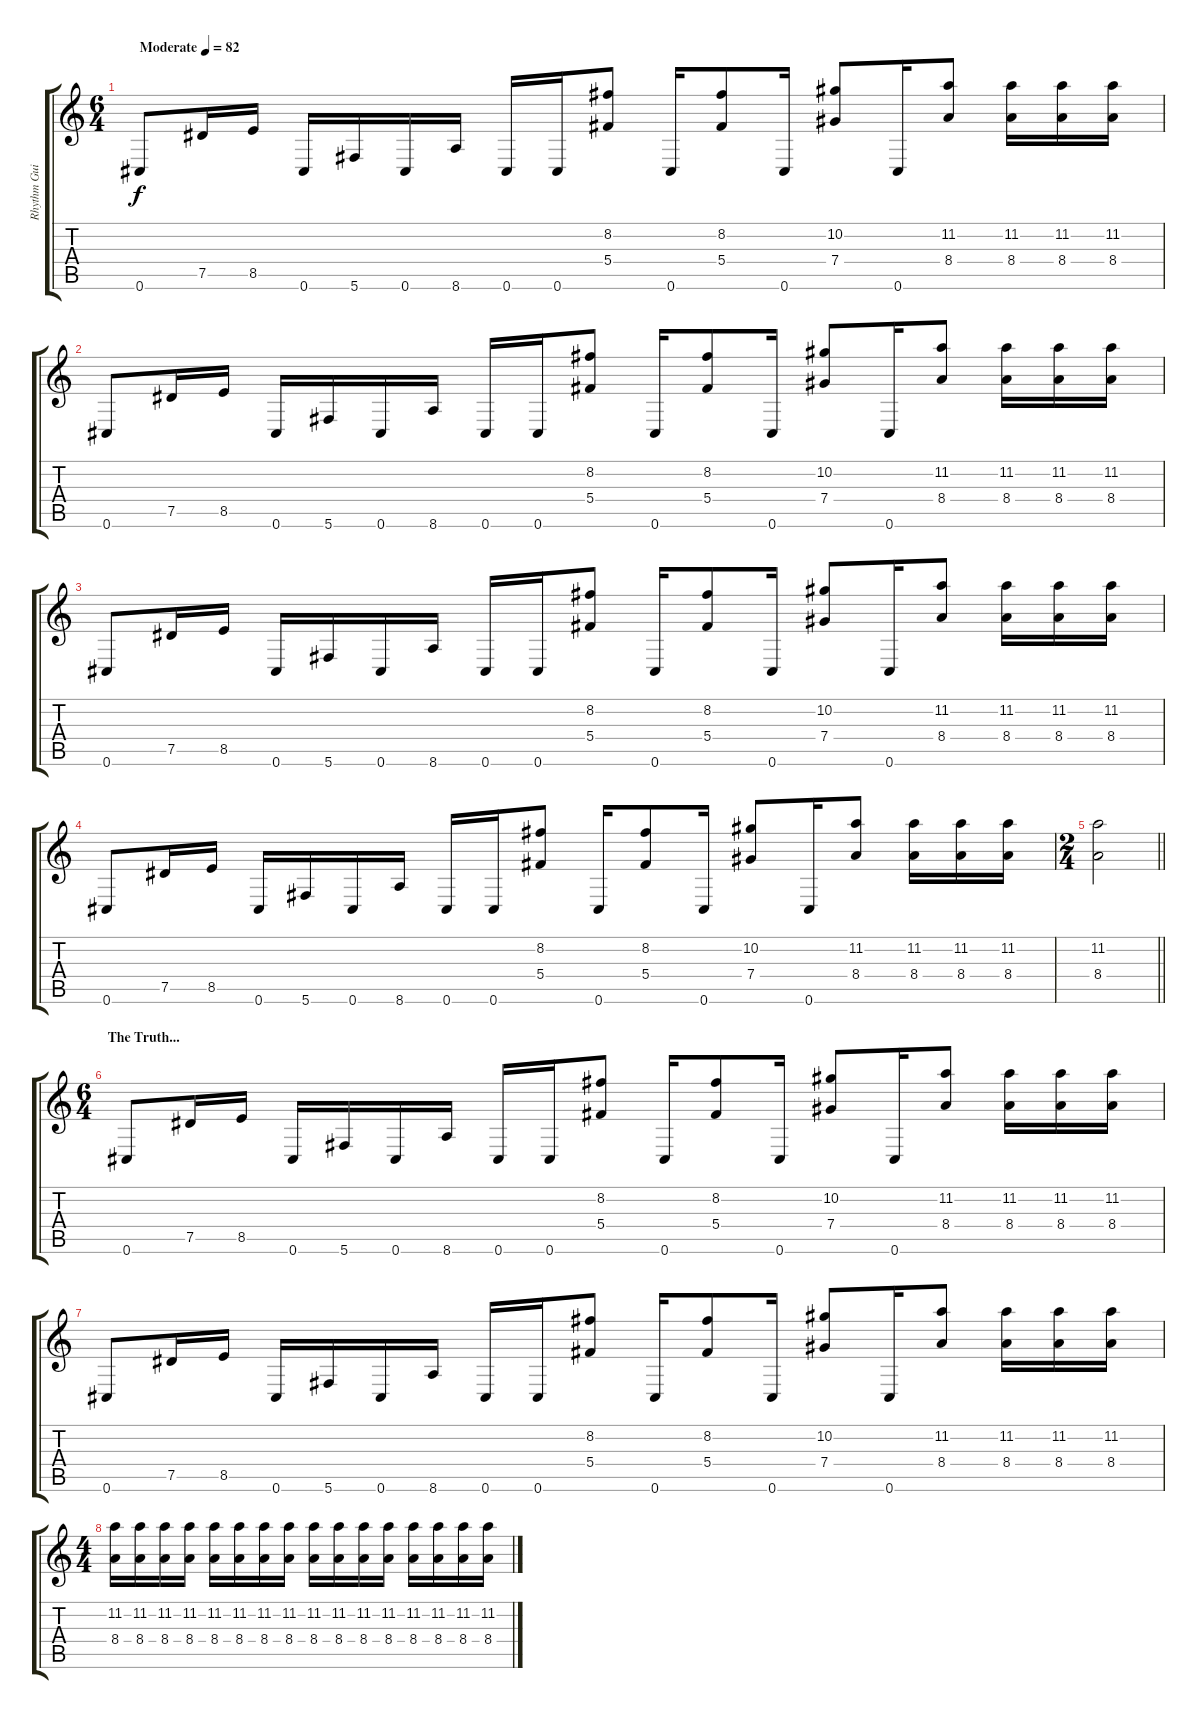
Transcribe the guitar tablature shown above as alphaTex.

\track ("Rhythm Guitar" "Rhythm Gui") {instrument overdrivenguitar}
\staff {score tabs}
\tuning (Eb4 Bb3 Gb3 Db3 Ab2 Db2) {hide}
\ts (6 4)
\tempo (82 "Moderate")
\clef g2
\ks c
0.6.8{dy f instrument overdrivenguitar} 7.5.16 8.5.16 0.6.16 5.6.16 0.6.16 8.6.16 0.6.16 0.6.16 (8.2 5.4).8 0.6.16 (8.2 5.4).8 0.6.16 (10.2 7.4).8 0.6.16 (11.2 8.4).8 (11.2 8.4).16 (11.2 8.4).16 (11.2 8.4).16 |
0.6.8 7.5.16 8.5.16 0.6.16 5.6.16 0.6.16 8.6.16 0.6.16 0.6.16 (8.2 5.4).8 0.6.16 (8.2 5.4).8 0.6.16 (10.2 7.4).8 0.6.16 (11.2 8.4).8 (11.2 8.4).16 (11.2 8.4).16 (11.2 8.4).16 |
0.6.8 7.5.16 8.5.16 0.6.16 5.6.16 0.6.16 8.6.16 0.6.16 0.6.16 (8.2 5.4).8 0.6.16 (8.2 5.4).8 0.6.16 (10.2 7.4).8 0.6.16 (11.2 8.4).8 (11.2 8.4).16 (11.2 8.4).16 (11.2 8.4).16 |
0.6.8 7.5.16 8.5.16 0.6.16 5.6.16 0.6.16 8.6.16 0.6.16 0.6.16 (8.2 5.4).8 0.6.16 (8.2 5.4).8 0.6.16 (10.2 7.4).8 0.6.16 (11.2 8.4).8 (11.2 8.4).16 (11.2 8.4).16 (11.2 8.4).16 |
\ts (2 4)
\barLineRight lightlight
(11.2 8.4).2 |
\ts (6 4)
\section ("" "The Truth...")
0.6.8 7.5.16 8.5.16 0.6.16 5.6.16 0.6.16 8.6.16 0.6.16 0.6.16 (8.2 5.4).8 0.6.16 (8.2 5.4).8 0.6.16 (10.2 7.4).8 0.6.16 (11.2 8.4).8 (11.2 8.4).16 (11.2 8.4).16 (11.2 8.4).16 |
0.6.8 7.5.16 8.5.16 0.6.16 5.6.16 0.6.16 8.6.16 0.6.16 0.6.16 (8.2 5.4).8 0.6.16 (8.2 5.4).8 0.6.16 (10.2 7.4).8 0.6.16 (11.2 8.4).8 (11.2 8.4).16 (11.2 8.4).16 (11.2 8.4).16 |
\ts (4 4)
(11.2 8.4).16 (11.2 8.4).16 (11.2 8.4).16 (11.2 8.4).16 (11.2 8.4).16 (11.2 8.4).16 (11.2 8.4).16 (11.2 8.4).16 (11.2 8.4).16 (11.2 8.4).16 (11.2 8.4).16 (11.2 8.4).16 (11.2 8.4).16 (11.2 8.4).16 (11.2 8.4).16 (11.2 8.4).16
